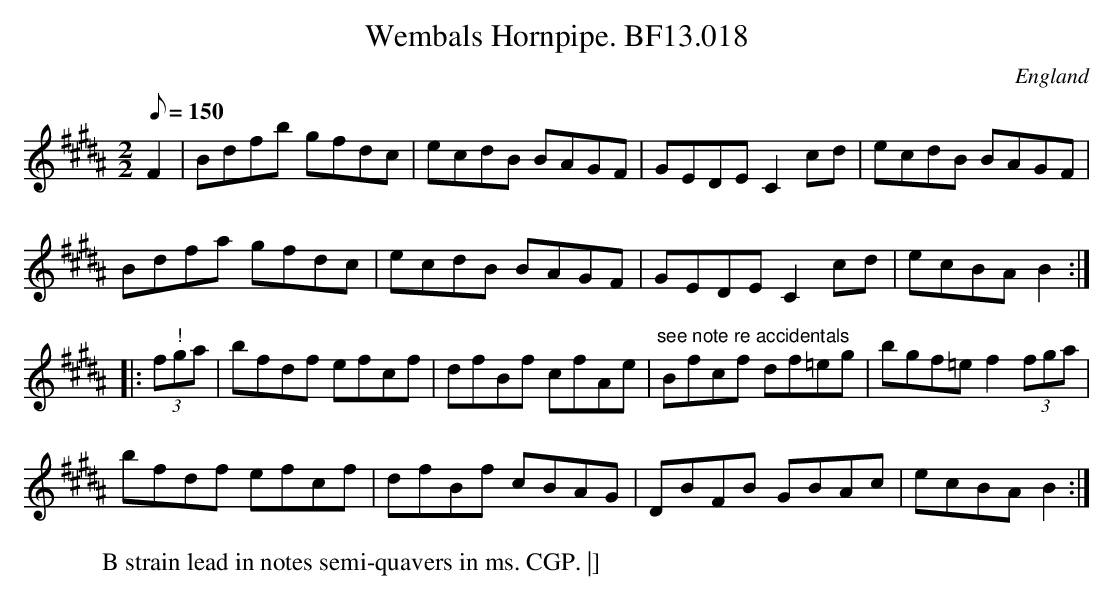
X:1
T:Wembals Hornpipe. BF13.018
M:2/2
L:1/8
Q:150
O:England
K:B_ major
F2|Bdfb gfdc|ecdB BAGF|GEDE C2cd|ecdB BAGF|!
Bdfa gfdc|ecdB BAGF|GEDE C2cd|ecBA B2:|!
|: (3f"!"ga|bfdf efcf|dfBf cfAe|"see note re accidentals"Bfcf df=eg|
bgf=e f2(3fga|!
bfdf efcf|dfBf cBAG|DBFB GBAc|ecBAB2:|]
W:B strain lead in notes semi-quavers in ms. CGP. |]
